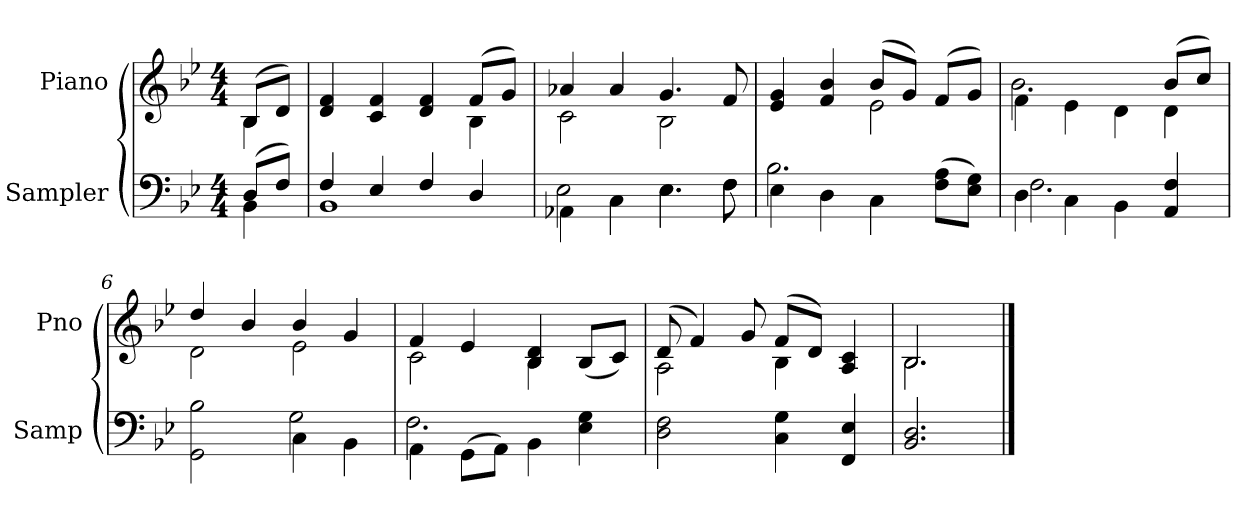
**kern	**kern
*part2	*part1
*staff2	*staff1
*I"Sampler	*I"Piano
*I'Samp	*I'Pno
*clefF4	*clefG2
*k[b-e-]	*k[b-e-]
*B-:	*B-:
*M4/4	*M4/4
=1	=1
*^	*^
(8D/L	4BB-	(8B-/L	4B-
8F/J)	.	8d/J)	.
=2	=2	=2	=2
4F/	1BB-	4d 4f	2.ryy
4E-/	.	4c 4f	.
4F/	.	4d 4f	.
4D/	.	(8f/L	4B-
.	.	8g/J)	.
=3	=3	=3	=3
4AA-X\	2E-	4a-X/	2c
4C\	.	4a-/	.
4.E-\	4.E-	4.g/	2B-
8F\	8F	8f/	.
=4	=4	=4	=4
4E-\	2.B-	4e- 4g	2ryy
4D\	.	4f 4b-	.
4C\	.	(8b-/L	2e-
.	.	8g/J)	.
(8F\ 8A\L	4ryy	(8f/L	.
8E-\ 8G\J)	.	8g/J)	.
=5	=5	=5	=5
4D\	2.F	4f\	2.b-
4C\	.	4e-\	.
4BB-\	.	4d\	.
4AA 4F	4ryy	(8b-/L	4d
.	.	8cc/J)	.
=6	=6	=6	=6
2GG 2B-	2ryy	4dd/	2d
.	.	4b-/	.
4C\	2G	4b-/	2e-
4BB-\	.	4g/	.
=7	=7	=7	=7
4AA\	2.F	4f/	2c
(8GG\L	.	4e-/	.
8AA\J)	.	.	.
4BB-\	.	4B- 4d	4B-
4E- 4G	4ryy	(8B-/L	4ryy
.	.	8c/J)	.
*v	*v	*	*
=8	=8	=8
2D 2F	(8d/	2A
.	4f/)	.
.	8g/	.
4C 4G	(8f/L	4B-
.	8d/J)	.
4FF 4E-	4A 4c	4ryy
=9	=9	=9
2.BB- 2.D	2.B-/	2.B-
*	*v	*v
==	==
*-	*-
